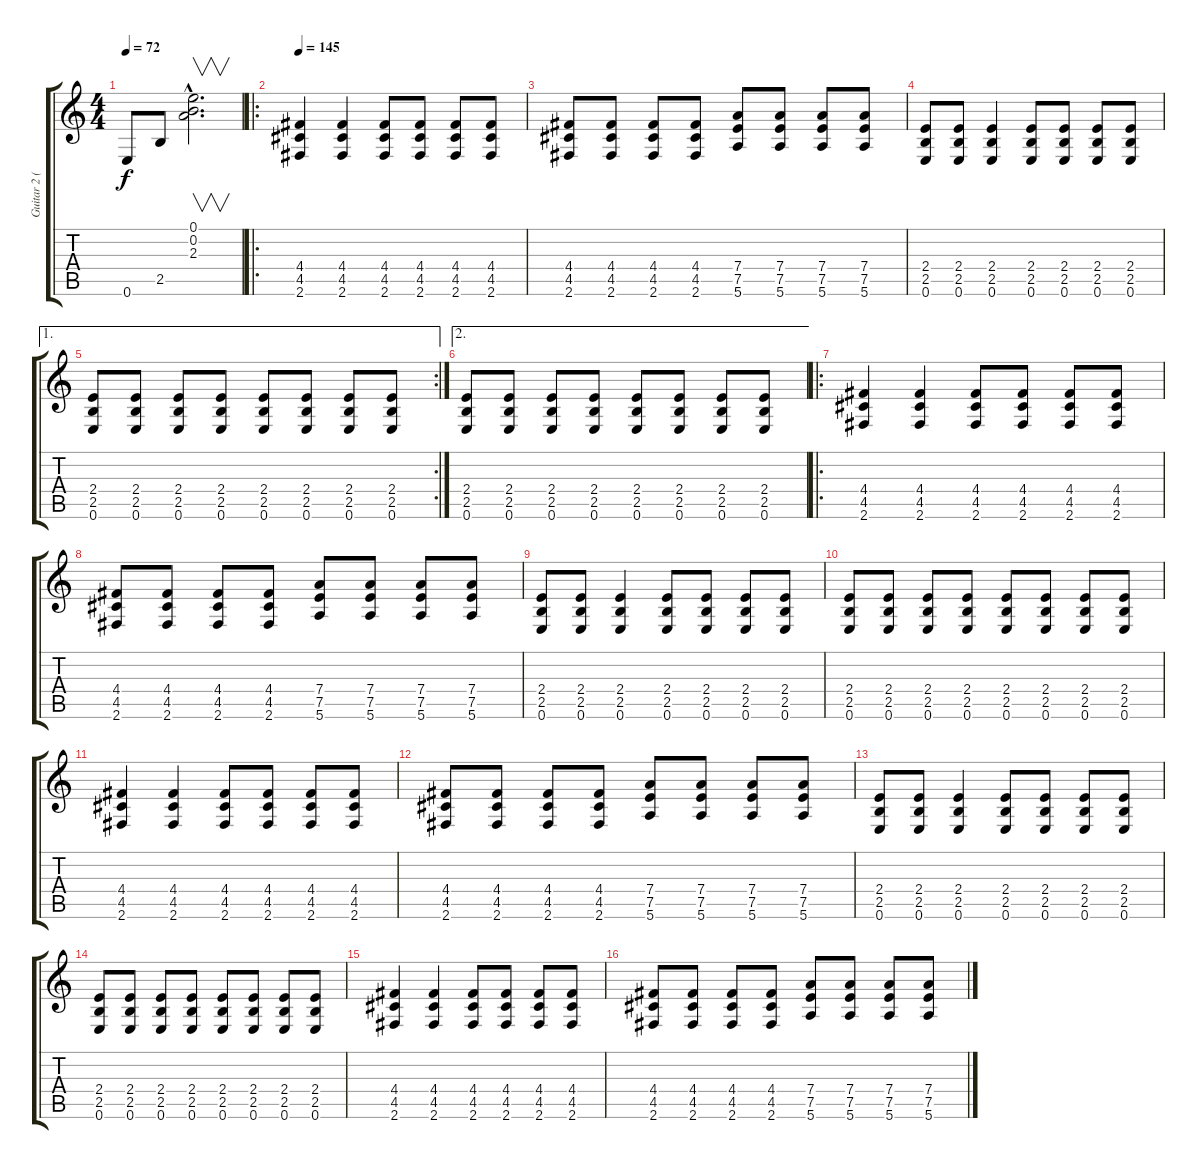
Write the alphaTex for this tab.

\track ("Guitar 2 (Rhythm)" "Guitar 2 (") {instrument distortionguitar}
\staff {score tabs}
\tuning (E4 B3 G3 D3 A2 E2) {hide}
\ts (4 4)
\tempo 72
\clef g2
\ks c
0.6.8{dy f} 2.5.8 (0.1{hac} 0.2{hac} 2.3{hac}).2{v d} |
\ro
\tempo 145
(4.4 4.5 2.6).4{instrument distortionguitar} (4.4 4.5 2.6).4 (4.4 4.5 2.6).8 (4.4 4.5 2.6).8 (4.4 4.5 2.6).8 (4.4 4.5 2.6).8 |
(4.4 4.5 2.6).8 (4.4 4.5 2.6).8 (4.4 4.5 2.6).8 (4.4 4.5 2.6).8 (7.4 7.5 5.6).8 (7.4 7.5 5.6).8 (7.4 7.5 5.6).8 (7.4 7.5 5.6).8 |
(2.4 2.5 0.6).8 (2.4 2.5 0.6).8 (2.4 2.5 0.6).4 (2.4 2.5 0.6).8 (2.4 2.5 0.6).8 (2.4 2.5 0.6).8 (2.4 2.5 0.6).8 |
\ae 1
\rc 2
(2.4 2.5 0.6).8 (2.4 2.5 0.6).8 (2.4 2.5 0.6).8 (2.4 2.5 0.6).8 (2.4 2.5 0.6).8 (2.4 2.5 0.6).8 (2.4 2.5 0.6).8 (2.4 2.5 0.6).8 |
\ae 2
(2.4 2.5 0.6).8 (2.4 2.5 0.6).8 (2.4 2.5 0.6).8 (2.4 2.5 0.6).8 (2.4 2.5 0.6).8 (2.4 2.5 0.6).8 (2.4 2.5 0.6).8 (2.4 2.5 0.6).8 |
\ro
(4.4 4.5 2.6).4 (4.4 4.5 2.6).4 (4.4 4.5 2.6).8 (4.4 4.5 2.6).8 (4.4 4.5 2.6).8 (4.4 4.5 2.6).8 |
(4.4 4.5 2.6).8 (4.4 4.5 2.6).8 (4.4 4.5 2.6).8 (4.4 4.5 2.6).8 (7.4 7.5 5.6).8 (7.4 7.5 5.6).8 (7.4 7.5 5.6).8 (7.4 7.5 5.6).8 |
(2.4 2.5 0.6).8 (2.4 2.5 0.6).8 (2.4 2.5 0.6).4 (2.4 2.5 0.6).8 (2.4 2.5 0.6).8 (2.4 2.5 0.6).8 (2.4 2.5 0.6).8 |
(2.4 2.5 0.6).8 (2.4 2.5 0.6).8 (2.4 2.5 0.6).8 (2.4 2.5 0.6).8 (2.4 2.5 0.6).8 (2.4 2.5 0.6).8 (2.4 2.5 0.6).8 (2.4 2.5 0.6).8 |
(4.4 4.5 2.6).4 (4.4 4.5 2.6).4 (4.4 4.5 2.6).8 (4.4 4.5 2.6).8 (4.4 4.5 2.6).8 (4.4 4.5 2.6).8 |
(4.4 4.5 2.6).8 (4.4 4.5 2.6).8 (4.4 4.5 2.6).8 (4.4 4.5 2.6).8 (7.4 7.5 5.6).8 (7.4 7.5 5.6).8 (7.4 7.5 5.6).8 (7.4 7.5 5.6).8 |
(2.4 2.5 0.6).8 (2.4 2.5 0.6).8 (2.4 2.5 0.6).4 (2.4 2.5 0.6).8 (2.4 2.5 0.6).8 (2.4 2.5 0.6).8 (2.4 2.5 0.6).8 |
(2.4 2.5 0.6).8 (2.4 2.5 0.6).8 (2.4 2.5 0.6).8 (2.4 2.5 0.6).8 (2.4 2.5 0.6).8 (2.4 2.5 0.6).8 (2.4 2.5 0.6).8 (2.4 2.5 0.6).8 |
(4.4 4.5 2.6).4 (4.4 4.5 2.6).4 (4.4 4.5 2.6).8 (4.4 4.5 2.6).8 (4.4 4.5 2.6).8 (4.4 4.5 2.6).8 |
(4.4 4.5 2.6).8 (4.4 4.5 2.6).8 (4.4 4.5 2.6).8 (4.4 4.5 2.6).8 (7.4 7.5 5.6).8 (7.4 7.5 5.6).8 (7.4 7.5 5.6).8 (7.4 7.5 5.6).8
